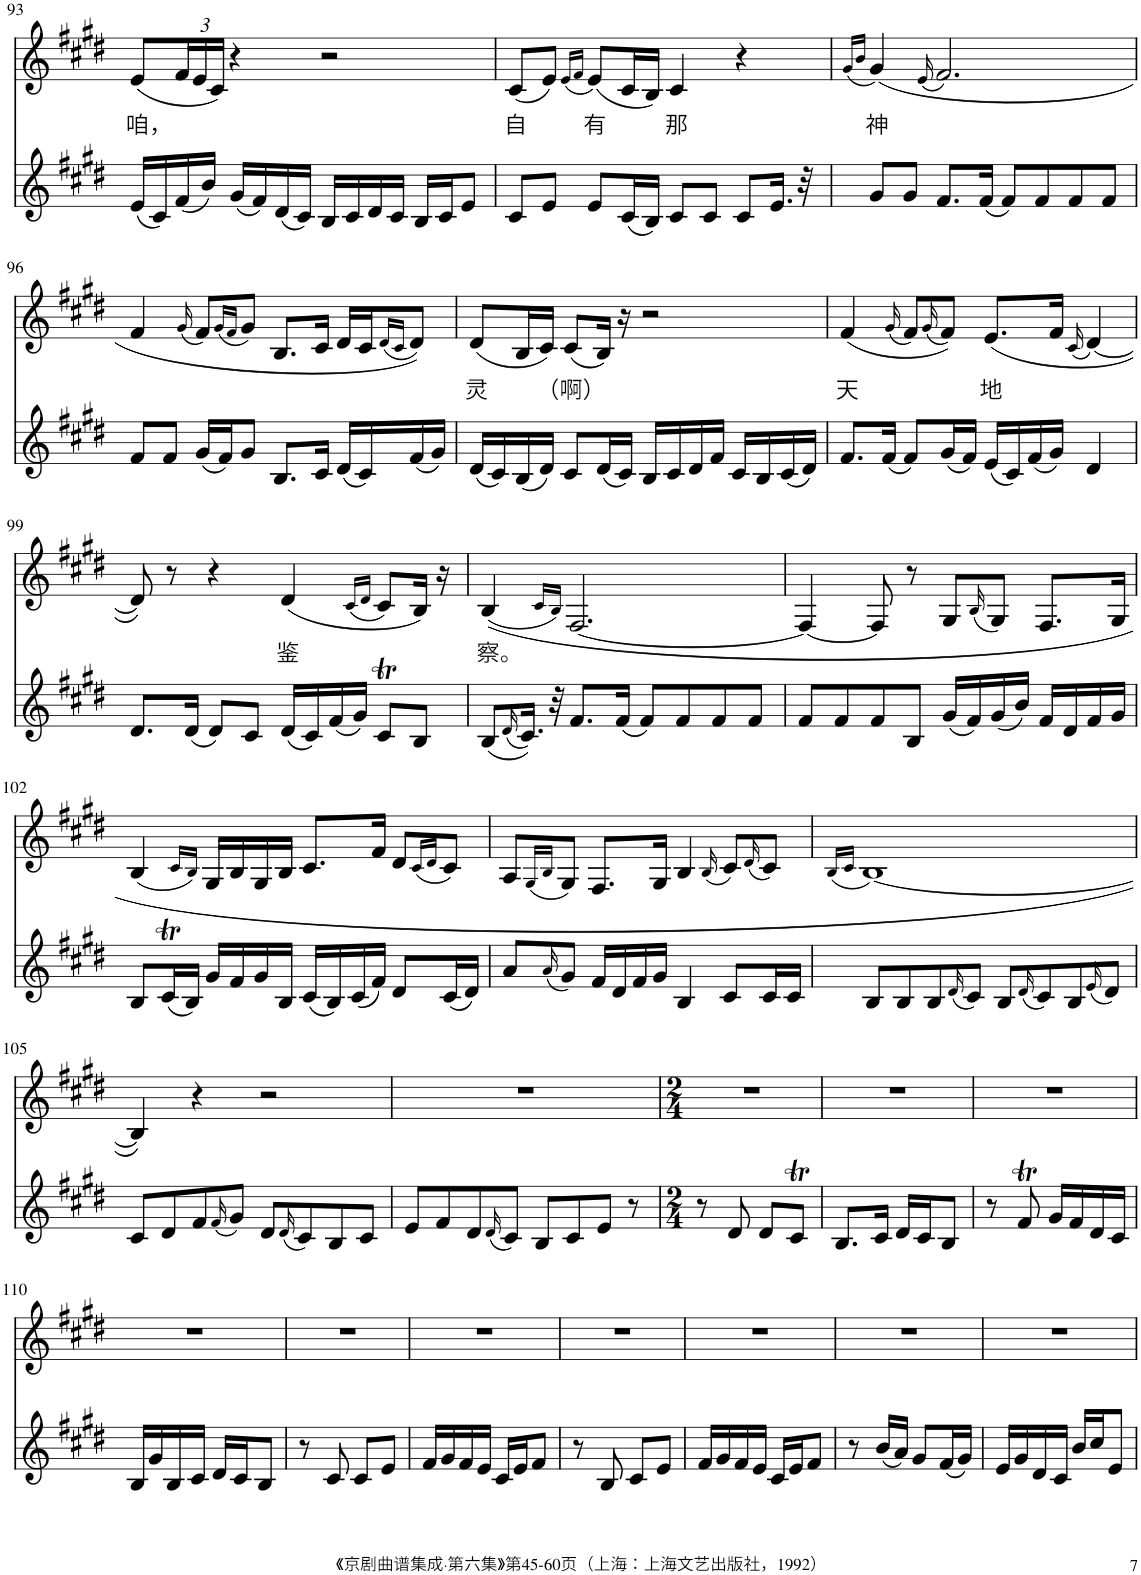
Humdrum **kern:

**kern	**kern	**text
*part2	*part1	*part1
*staff2	*staff1	*staff1
*I"Piano	*I"Piano	*
*I'Pno	*I'Pno	*
!!LO:PB:g=z
*clefG2	*clefG2	*
*k[f#c#g#d#]	*k[f#c#g#d#]	*
*M4/4	*M4/4	*
=93	=93	=93
!	!	!LO:LY:b
(16e/LL	(8e/L	咱，
16c#/)	.	.
*	*Xbrackettup	*
(16f#/	24f#/L	.
.	24e/	.
16b/JJ)	.	.
.	24c#/JJ)	.
(16g#/LL	4r	.
16f#/)	.	.
(16d#/	.	.
16c#/JJ)	.	.
16B/LL	2r	.
16c#/	.	.
16d#/	.	.
16c#/JJ	.	.
16B/LL	.	.
16c#/J	.	.
8e/J	.	.
=94	=94	=94
!	!	!LO:LY:b
8c#/L	(8c#/L	自
8e/J	8e/J)	.
.	(16qe/LL	.
.	16qf#/JJ	.
!	!	!LO:LY:b
8e/L	(8e/L)	有
(16c#/L	16c#/L	.
16B/JJ)	16B/JJ)	.
!	!	!LO:LY:b
8c#/L	4c#/	那
8c#/J	.	.
8c#/L	4r	.
16.e/Jk	.	.
32r	.	.
=95	=95	=95
.	(16qg#/LL	.
.	16qb/JJ	.
!	!	!LO:LY:b
8g#/L	(4g#/)	神
8g#/J	.	.
.	(16qe/	.
8.f#/L	2.f#/)	.
(16f#/Jk	.	.
8f#/L)	.	.
8f#/	.	.
8f#/	.	.
8f#/J	.	.
!!LO:LB:g=z
=96	=96	=96
8f#/L	4f#/	.
8f#/J	.	.
.	(16qg#/	.
(16g#/LL	8f#/L)	.
16f#/J)	.	.
.	(16qg#/LL	.
.	16qf#/JJ	.
8g#/J	8g#/J)	.
8.B/L	8.B/L	.
16c#/Jk	16c#/Jk	.
(16d#/LL	16d#/LL	.
16c#/)	16c#/J	.
.	(16qd#/LL	.
.	16qc#/JJ	.
(16f#/	8d#/J))	.
16g#/JJ)	.	.
=97	=97	=97
!	!	!LO:LY:b
(16d#/LL	(8d#/L	灵
16c#/)	.	.
(16B/	16B/L	.
16d#/JJ)	16c#/JJ)	.
!	!	!LO:LY:b
8c#/L	(8c#/L	（啊）
(16d#/L	16B/Jk)	.
16c#/JJ)	16r	.
16B/LL	2r	.
16c#/	.	.
16d#/	.	.
16f#/JJ	.	.
16c#/LL	.	.
16B/	.	.
(16c#/	.	.
16d#/JJ)	.	.
=98	=98	=98
!	!	!LO:LY:b
8.f#/L	(4f#/	天
(16f#/Jk	.	.
.	(16qg#/	.
8f#/L)	8f#/L)	.
.	(16qg#/	.
(16g#/L	8f#/J))	.
16f#/JJ)	.	.
!	!	!LO:LY:b
(16e/LL	(8.e/L	地
16c#/)	.	.
(16f#/	.	.
16g#/JJ)	16f#/Jk	.
.	(16qc#/	.
4d#/	[4d#/)	.
!!LO:LB:g=z
=99	=99	=99
8.d#/L	8d#/])	.
.	8r	.
(16d#/Jk	.	.
8d#/L)	4r	.
8c#/J	.	.
!	!	!LO:LY:b
(16d#/LL	(4d#/	鉴
16c#/)	.	.
(16f#/	.	.
16g#/JJ)	.	.
.	(16qc#/LL	.
.	16qd#/JJ	.
8c#T/L	8c#/L)	.
8B/J	16B/Jk)	.
.	16r	.
=100	=100	=100
!	!	!LO:LY:b
(8B/L	((4B/	察。
(16qd#/	.	.
16.c#/Jk))	.	.
32r	.	.
.	16qc#/LL	.
.	16qB/JJ)	.
8.f#/L	[2.F#/	.
(16f#/Jk	.	.
8f#/L)	.	.
8f#/	.	.
8f#/	.	.
8f#/J	.	.
=101	=101	=101
8f#/L	4F#/_	.
8f#/	.	.
8f#/	8F#/]	.
8B/J	8r	.
(16g#/LL	8G#/L	.
16f#/)	.	.
.	(16qB/	.
(16g#/	8G#/J)	.
16b/JJ)	.	.
16f#/LL	8.F#/L	.
16d#/	.	.
16f#/	.	.
16g#/JJ	16G#/Jk	.
!!LO:LB:g=z
=102	=102	=102
8B/L	(4B/	.
(16c#T/L	.	.
16B/JJ)	.	.
.	16qc#/LL	.
.	16qB/JJ)	.
16g#/LL	16G#/LL	.
16f#/	16B/	.
16g#/	16G#/	.
16B/JJ	16B/JJ	.
(16c#/LL	8.c#/L	.
16B/)	.	.
(16c#/	.	.
16f#/JJ)	16f#/Jk	.
8d#/L	8d#/L	.
.	(16qc#/LL	.
.	16qd#/JJ	.
(16c#/L	8c#/J)	.
16d#/JJ)	.	.
=103	=103	=103
8a/L	8A/L	.
.	(16qG#/LL	.
(16qa/	16qB/JJ	.
8g#/J)	8G#/J)	.
16f#/LL	8.F#/L	.
16d#/	.	.
16f#/	.	.
16g#/JJ	16G#/Jk	.
4B/	4B/	.
.	(16qB/	.
8c#/L	8c#/L)	.
.	(16qd#/	.
16c#/L	8c#/J)	.
16c#/JJ	.	.
=104	=104	=104
.	(16qB/LL	.
.	16qc#/JJ	.
8B/L	[1B)	.
8B/	.	.
8B/	.	.
(16qd#/	.	.
8c#/J)	.	.
8B/L	.	.
(16qd#/	.	.
8c#/)	.	.
8B/	.	.
(16qe/	.	.
8d#/J)	.	.
!!LO:LB:g=z
=105	=105	=105
8c#/L	4B/])	.
8d#/	.	.
8f#/	4r	.
(16qf#/	.	.
8g#/J)	.	.
8d#/L	2r	.
(16qd#/	.	.
8c#/)	.	.
8B/	.	.
8c#/J	.	.
=106	=106	=106
8e/L	1r	.
8f#/	.	.
8d#/	.	.
(16qd#/	.	.
8c#/J)	.	.
8B/L	.	.
8c#/	.	.
8e/J	.	.
8r	.	.
=107	=107	=107
*M2/4	*M2/4	*
8r	2r	.
8d#/	.	.
8d#/L	.	.
8c#T/J	.	.
=108	=108	=108
8.B/L	2r	.
16c#/Jk	.	.
16d#/LL	.	.
16c#/J	.	.
8B/J	.	.
=109	=109	=109
8r	2r	.
8f#T/	.	.
16g#/LL	.	.
16f#/	.	.
16d#/	.	.
16c#/JJ	.	.
!!LO:LB:g=z
=110	=110	=110
16B/LL	2r	.
16g#/	.	.
16B/	.	.
16c#/JJ	.	.
16d#/LL	.	.
16c#/J	.	.
8B/J	.	.
=111	=111	=111
8r	2r	.
8c#/	.	.
8c#/L	.	.
8e/J	.	.
=112	=112	=112
16f#/LL	2r	.
16g#/	.	.
16f#/	.	.
16e/JJ	.	.
16c#/LL	.	.
16e/J	.	.
8f#/J	.	.
=113	=113	=113
8r	2r	.
8B/	.	.
8c#/L	.	.
8e/J	.	.
=114	=114	=114
16f#/LL	2r	.
16g#/	.	.
16f#/	.	.
16e/JJ	.	.
16c#/LL	.	.
16e/J	.	.
8f#/J	.	.
=115	=115	=115
8r	2r	.
(16b/LL	.	.
16a/JJ)	.	.
8g#/L	.	.
(16f#/L	.	.
16g#/JJ)	.	.
=116	=116	=116
16e/LL	2r	.
16g#/	.	.
16d#/	.	.
16c#/JJ	.	.
16b/LL	.	.
16cc#/J	.	.
8e/J	.	.
=	=	=
*-	*-	*-
